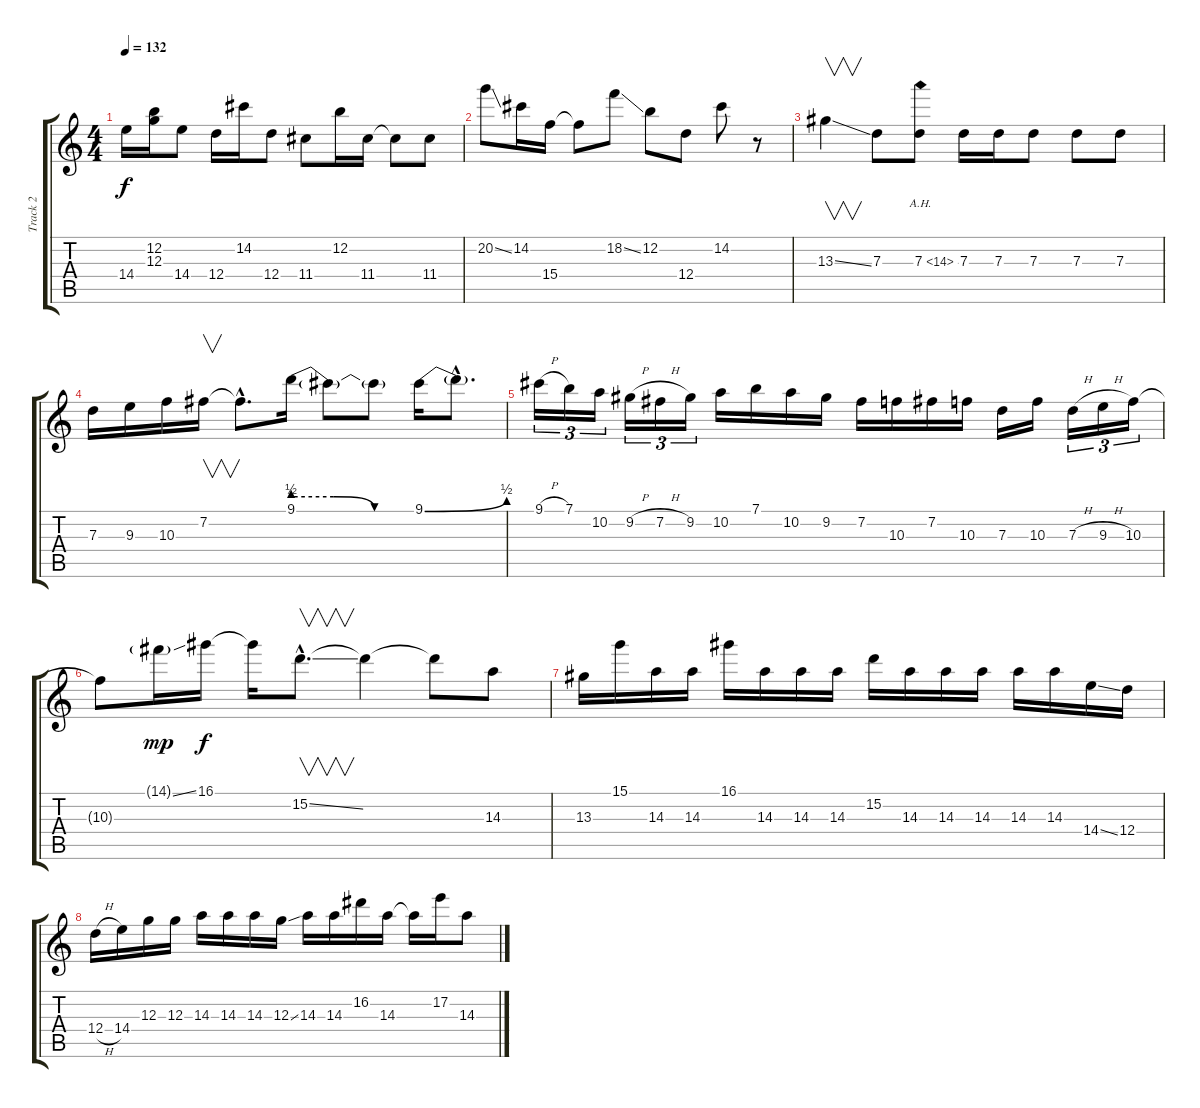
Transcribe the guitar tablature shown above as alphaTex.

\track ("Track 2" "Track 2") {instrument distortionguitar}
\staff {score tabs}
\tuning (E4 B3 G3 D3 A2 E2) {hide}
\ts (4 4)
\tempo 132
\clef g2
\ks c
14.4{t}.16{dy f} (12.2 12.3).16 14.4.8 12.4.16 14.2.16 12.4.8 11.4.8 12.2.16 11.4.16 11.4{t}.8 11.4.8 |
20.2{ss}.8 14.2.16 15.4.16 15.4{t}.8 18.2{ss}.8 12.2.8 12.4.8 14.2.8 r.8 |
13.3{ss}.4{v} 7.3.8 7.3{ah 7}.8 7.3.16 7.3.16 7.3.8 7.3.8 7.3.8 |
7.3.16 9.3.16 10.3.16 7.2.16{v} 7.2{hac t}.8{d} 9.1{be (custom 0 2 20 2 40 0 60 0)}.16 9.1{t}.8 9.1{t}.8 9.1{be (bend 0 0 60 2)}.16 9.1{hac t}.8{d} |
9.1{h}.16{tu (3 2)} 7.1.16{tu (3 2)} 10.2.16{tu (3 2)} 9.2{h}.16{tu (3 2)} 7.2{h}.16{tu (3 2)} 9.2.16{tu (3 2)} 10.2.16 7.1.16 10.2.16 9.2.16 7.2.16 10.3.16 7.2.16 10.3.16 7.3.16 10.3.16 7.3{h}.16{tu (3 2)} 9.3{h}.16{tu (3 2)} 10.3.16{tu (3 2)} |
10.3{t}.8 14.1{ss g}.16{dy mp} 16.1.16{dy f} 16.1{t}.16 15.2{ss hac}.8{v d} 15.2{t}.4 15.2{t}.8 14.3.8 |
13.3.16 15.1.16 14.3.16 14.3.16 16.1.16 14.3.16 14.3.16 14.3.16 15.2.16 14.3.16 14.3.16 14.3.16 14.3.16 14.3.16 14.4{ss}.16 12.4.16 |
12.4{h}.16 14.4.16 12.3.16 12.3.16 14.3.16 14.3.16 14.3.16 12.3{ss}.16 14.3.16 14.3.16 16.2.16 14.3.16 14.3{t}.16 17.2.16 14.3.8
